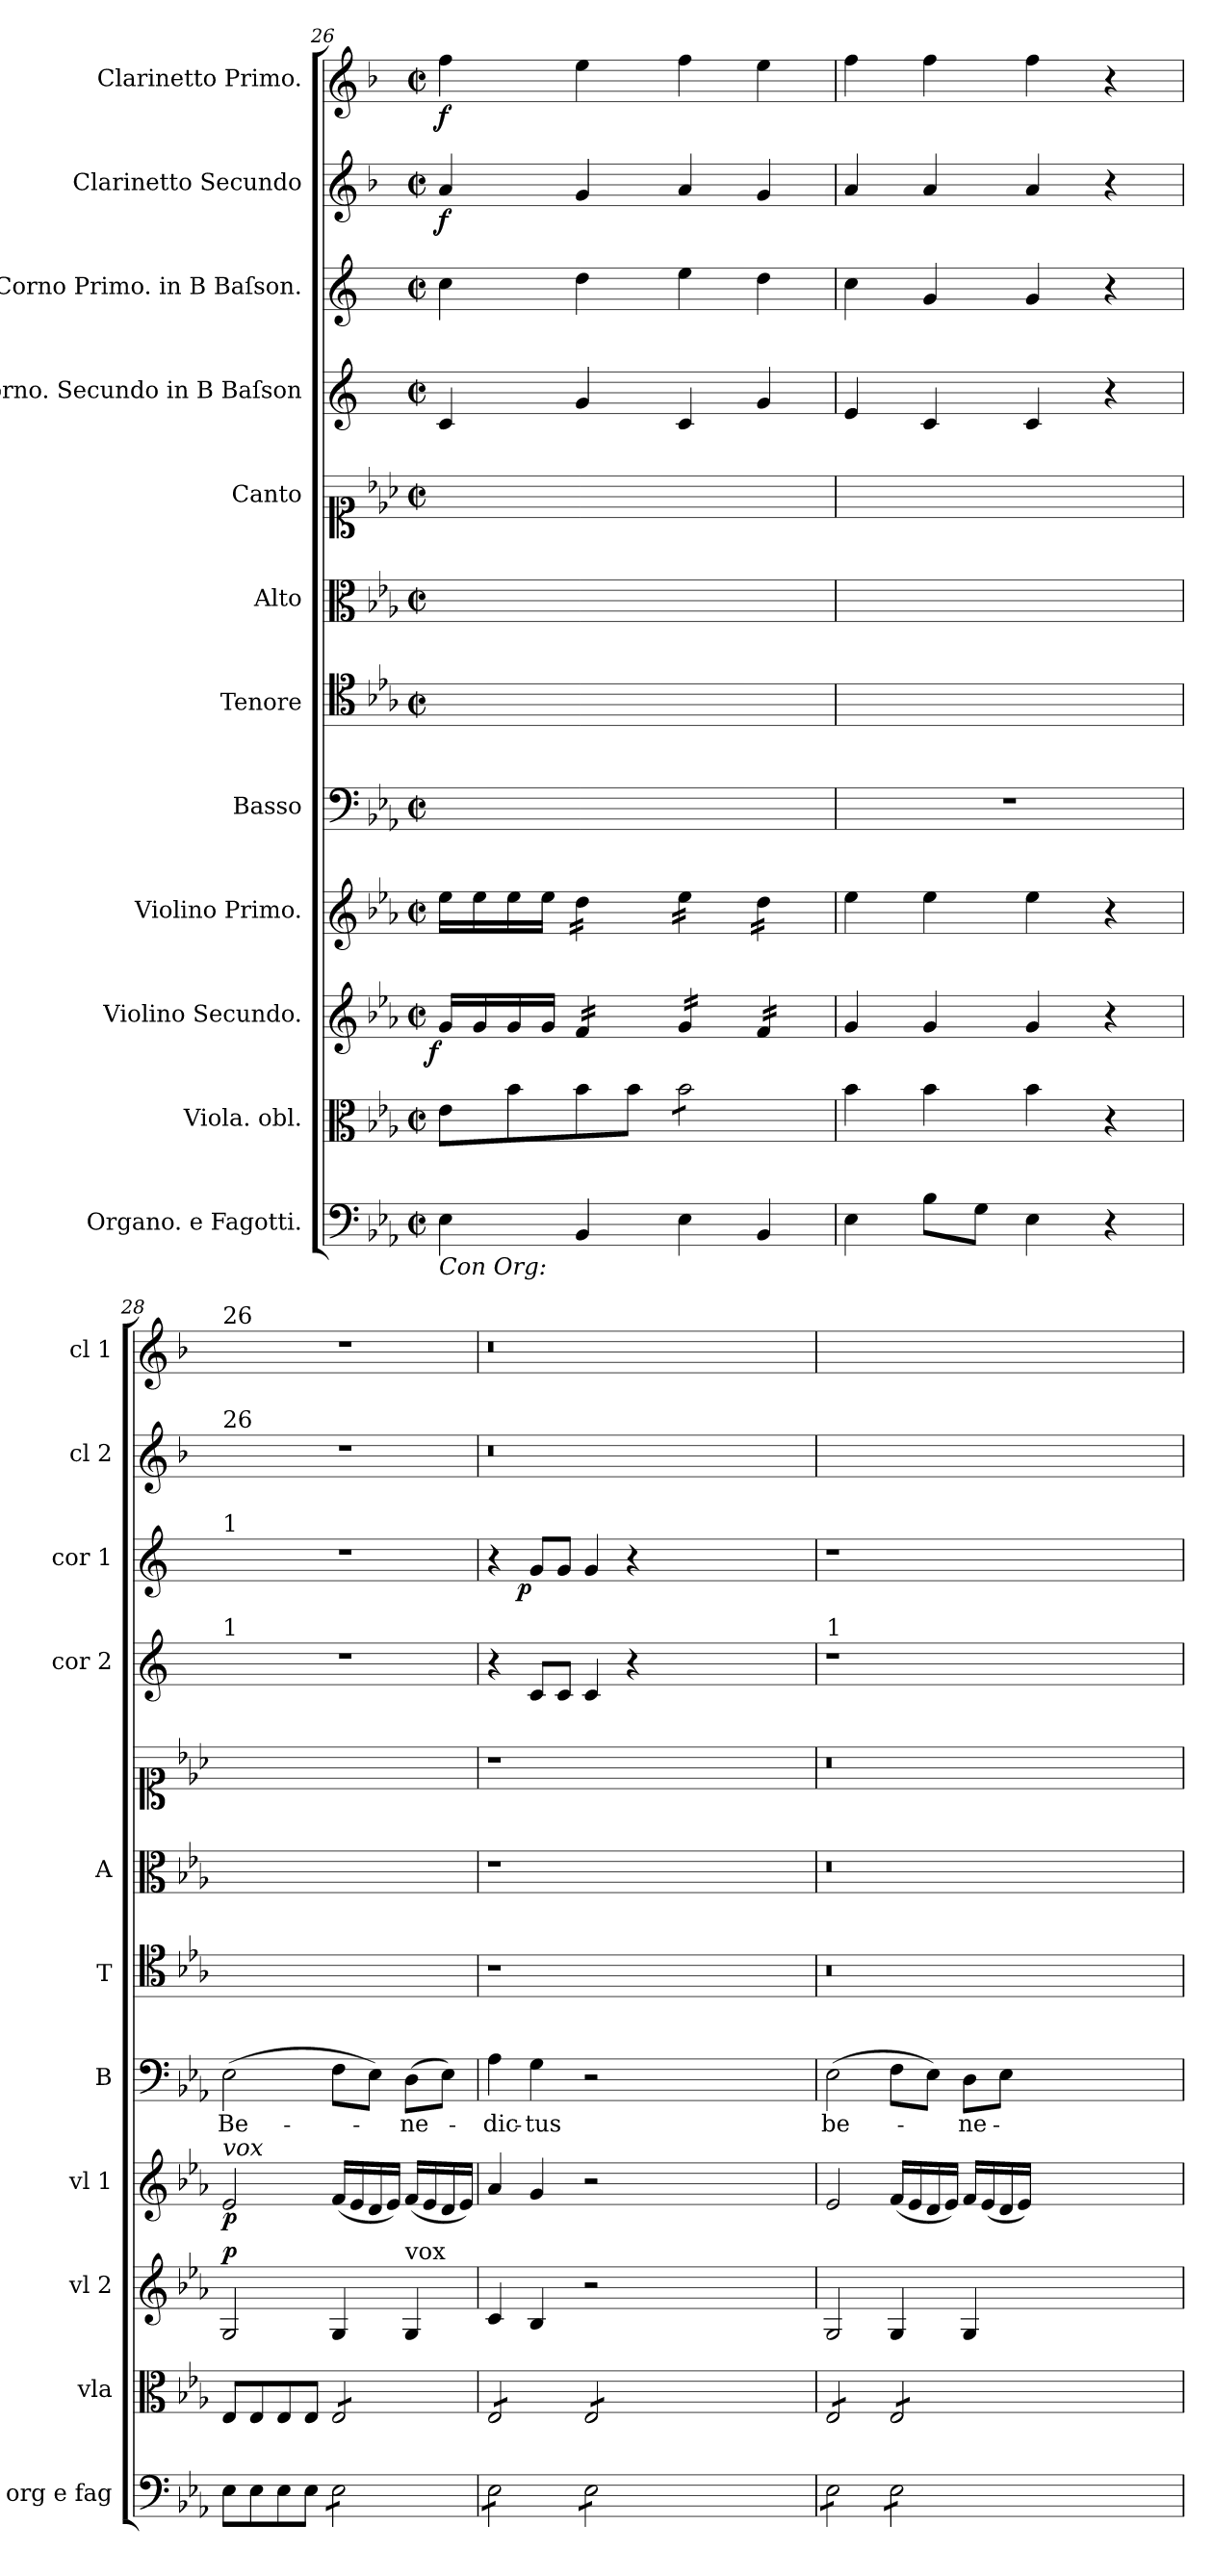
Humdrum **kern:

**kern	**dynam	**kern	**dynam	**kern	**dynam	**kern	**dynam	**kern	**text	**kern	**kern	**kern	**kern	**kern	**dynam	**kern	**dynam	**kern	**dynam
*part12	*part12	*part11	*part11	*part10	*part10	*part9	*part9	*part8	*part8	*part7	*part6	*part5	*part4	*part3	*part3	*part2	*part2	*part1	*part1
*staff12	*staff12	*staff11	*staff11	*staff10	*staff10	*staff9	*staff9	*staff8	*staff8	*staff7	*staff6	*staff5	*staff4	*staff3	*staff3	*staff2	*staff2	*staff1	*staff1
*I"Organo. e Fagotti.	*	*I"Viola. obl.	*	*I"Violino Secundo.	*	*I"Violino Primo.	*	*I"Basso	*	*I"Tenore	*I"Alto	*I"Canto	*I"Corno. Secundo in B Baſson	*I"Corno Primo. in B Baſson.	*	*I"Clarinetto Secundo	*	*I"Clarinetto Primo.	*
*I'org e fag	*	*I'vla	*	*I'vl 2	*	*I'vl 1	*	*I'B	*	*I'T	*I'A	*	*I'cor 2	*I'cor 1	*	*I'cl 2	*	*I'cl 1	*
*clefF4	*	*clefC3	*	*clefG2	*	*clefG2	*	*clefF4	*	*clefC4	*clefC3	*clefC1	*clefG2	*clefG2	*	*clefG2	*	*clefG2	*
*	*	*	*	*	*	*	*	*	*	*	*	*	*ITrd-2c-3	*ITrd-2c-3	*	*ITrd1c2	*	*ITrd1c2	*
*k[b-e-a-]	*	*k[b-e-a-]	*	*k[b-e-a-]	*	*k[b-e-a-]	*	*k[b-e-a-]	*	*k[b-e-a-]	*k[b-e-a-]	*k[b-e-a-]	*k[b-e-a-]	*k[b-e-a-]	*	*k[b-e-a-]	*	*k[b-e-a-]	*
*E-:	*	*E-:	*	*E-:	*	*E-:	*	*E-:	*	*E-:	*E-:	*E-:	*	*	*	*E-:	*	*E-:	*
*M2/2	*	*M2/2	*	*M2/2	*	*M2/2	*	*M2/2	*	*M2/2	*M2/2	*M2/2	*M2/2	*M2/2	*	*M2/2	*	*M2/2	*
*met(c|)	*	*met(c|)	*	*met(c|)	*	*met(c|)	*	*met(c|)	*	*met(c|)	*met(c|)	*met(c|)	*met(c|)	*met(c|)	*	*met(c|)	*	*met(c|)	*
=26	=26	=26	=26	=26	=26	=26	=26	=26	=26	=26	=26	=26	=26	=26	=26	=26	=26	=26	=26
!LO:TX:b:i:t=Con Org&colon;	!	!	!	!	!	!	!	!	!	!	!	!	!	!	!	!	!	!	!
!	!	!	!	!	!LO:DY:rj	!	!	!	!	!	!	!	!	!	!	!	!	!	!
4E-\	.	8e-\L	.	16g/LL	f	16ee-\LL	forto	1ryy	.	1ryy	1ryy	1ryy	4e-/	4ee-\	forto	4g/	f	4ee-\	f
.	.	.	.	16g/	.	16ee-\	.	.	.	.	.	.	.	.	.	.	.	.	.
.	.	8b-\	forto	16g/	.	16ee-\	.	.	.	.	.	.	.	.	.	.	.	.	.
.	.	.	.	16g/JJ	.	16ee-\JJ	.	.	.	.	.	.	.	.	.	.	.	.	.
*	*	*	*	*tremolo	*	*	*	*	*	*	*	*	*	*	*	*	*	*	*
*	*	*	*	*	*	*tremolo	*	*	*	*	*	*	*	*	*	*	*	*	*
4BB-/	.	8b-\	.	16f/LL	.	16dd\LL	.	.	.	.	.	.	4b-/	4ff\	.	4f/	.	4dd\	.
.	.	.	.	16f/	.	16dd\	.	.	.	.	.	.	.	.	.	.	.	.	.
.	.	8b-\J	.	16f/	.	16dd\	.	.	.	.	.	.	.	.	.	.	.	.	.
.	.	.	.	16f/JJ	.	16dd\JJ	.	.	.	.	.	.	.	.	.	.	.	.	.
*	*	*tremolo	*	*	*	*	*	*	*	*	*	*	*	*	*	*	*	*	*
4E-\	.	8b-\L	.	16g/LL	.	16ee-\LL	.	.	.	.	.	.	4e-/	4gg\	.	4g/	.	4ee-\	.
.	.	.	.	16g/	.	16ee-\	.	.	.	.	.	.	.	.	.	.	.	.	.
.	.	8b-\	.	16g/	.	16ee-\	.	.	.	.	.	.	.	.	.	.	.	.	.
.	.	.	.	16g/JJ	.	16ee-\JJ	.	.	.	.	.	.	.	.	.	.	.	.	.
4BB-/	forto	8b-\	.	16f/LL	.	16dd\LL	.	.	.	.	.	.	4b-/	4ff\	.	4f/	.	4dd\	.
.	.	.	.	16f/	.	16dd\	.	.	.	.	.	.	.	.	.	.	.	.	.
.	.	8b-\J	.	16f/	.	16dd\	.	.	.	.	.	.	.	.	.	.	.	.	.
*	*	*Xtremolo	*	*	*	*	*	*	*	*	*	*	*	*	*	*	*	*	*
.	.	.	.	16f/JJ	.	16dd\JJ	.	.	.	.	.	.	.	.	.	.	.	.	.
*	*	*	*	*	*	*Xtremolo	*	*	*	*	*	*	*	*	*	*	*	*	*
*	*	*	*	*Xtremolo	*	*	*	*	*	*	*	*	*	*	*	*	*	*	*
=27	=27	=27	=27	=27	=27	=27	=27	=27	=27	=27	=27	=27	=27	=27	=27	=27	=27	=27	=27
4E-\	.	4b-\	.	4g/	.	4ee-\	.	1r	.	1ryy	1ryy	1ryy	4g/	4ee-\	.	4g/	.	4ee-\	.
8B-\L	.	4b-\	.	4g/	.	4ee-\	.	.	.	.	.	.	4e-/	4b-/	.	4g/	.	4ee-\	.
8G\J	.	.	.	.	.	.	.	.	.	.	.	.	.	.	.	.	.	.	.
4E-\	.	4b-\	.	4g/	.	4ee-\	.	.	.	.	.	.	4e-/	4b-/	.	4g/	.	4ee-\	.
4r	.	4r	.	4r	.	4r	.	.	.	.	.	.	4r	4r	.	4r	.	4r	.
=28	=28	=28	=28	=28	=28	=28	=28	=28	=28	=28	=28	=28	=28	=28	=28	=28	=28	=28	=28
!	!	!	!	!	!	!	!	!	!	!	!	!	!	!	!	!	!	!LO:TX:a:t=26	!
!	!	!	!	!	!	!	!	!	!	!	!	!	!	!	!	!LO:TX:a:t=26	!	!	!
!	!	!	!	!	!	!	!	!	!	!	!	!	!	!LO:TX:a:t=1	!	!	!	!	!
!	!	!	!	!	!	!	!	!	!	!	!	!	!LO:TX:a:t=1	!	!	!	!	!	!
!	!	!	!	!	!	!LO:TX:a:i:t=vox	!	!	!	!	!	!	!	!	!	!	!	!	!
!	!	!	!LO:DY:a	!	!LO:DY:a	!	!	!	!	!	!	!	!	!	!	!	!	!	!
8E-\L	pia&colon;	8E-/L	piano	2G/	p	2e-/	p	(2E-\	Be-	1ryy	1ryy	1ryy	1r	1r	.	1r	.	1r	.
8E-\	.	8E-/	.	.	.	.	.	.	.	.	.	.	.	.	.	.	.	.	.
8E-\	.	8E-/	.	.	.	.	.	.	.	.	.	.	.	.	.	.	.	.	.
8E-\J	.	8E-/J	.	.	.	.	.	.	.	.	.	.	.	.	.	.	.	.	.
!LO:TX:b:t=vox	!	!	!	!	!	!	!	!	!	!	!	!	!	!	!	!	!	!	!
*tremolo	*	*	*	*	*	*	*	*	*	*	*	*	*	*	*	*	*	*	*
*	*	*tremolo	*	*	*	*	*	*	*	*	*	*	*	*	*	*	*	*	*
8E-\L	.	8E-/L	.	4G/	.	(16f/LL	.	8F\L	.	.	.	.	.	.	.	.	.	.	.
.	.	.	.	.	.	16e-/	.	.	.	.	.	.	.	.	.	.	.	.	.
8E-\	.	8E-/	.	.	.	16d/	.	8E-\J)	.	.	.	.	.	.	.	.	.	.	.
.	.	.	.	.	.	16e-/JJ)	.	.	.	.	.	.	.	.	.	.	.	.	.
!	!	!	!	!LO:TX:a:t=vox	!	!	!	!	!	!	!	!	!	!	!	!	!	!	!
8E-\	.	8E-/	.	4G/	.	(16f/LL	.	(8D\L	-ne-	.	.	.	.	.	.	.	.	.	.
.	.	.	.	.	.	16e-/	.	.	.	.	.	.	.	.	.	.	.	.	.
8E-\J	.	8E-/J	.	.	.	16d/	.	8E-\J)	.	.	.	.	.	.	.	.	.	.	.
.	.	.	.	.	.	16e-/JJ)	.	.	.	.	.	.	.	.	.	.	.	.	.
=29	=29	=29	=29	=29	=29	=29	=29	=29	=29	=29	=29	=29	=29	=29	=29	=29	=29	=29	=29
8E-\L	.	8E-/L	.	4c/	.	4a-/	.	4A-\	-dic-	1r	1r	1r	4r	4r	.	0.r	.	0.r	.
8E-\	.	8E-/	.	.	.	.	.	.	.	.	.	.	.	.	.	.	.	.	.
!	!	!	!	!	!	!	!	!	!	!	!	!	!	!	!LO:DY:rj	!	!	!	!
8E-\	.	8E-/	.	4B-/	.	4g/	.	4G\	-tus	.	.	.	8e-/L	8b-/L	p	.	.	.	.
8E-\J	.	8E-/J	.	.	.	.	.	.	.	.	.	.	8e-/J	8b-/J	.	.	.	.	.
8E-\L	.	8E-/L	.	2r	.	2r	.	2r	.	.	.	.	4e-/	4b-/	.	.	.	.	.
8E-\	.	8E-/	.	.	.	.	.	.	.	.	.	.	.	.	.	.	.	.	.
8E-\	.	8E-/	.	.	.	.	.	.	.	.	.	.	4r	4r	.	.	.	.	.
8E-\J	.	8E-/J	.	.	.	.	.	.	.	.	.	.	.	.	.	.	.	.	.
0ryy	.	0ryy	.	0ryy	.	0ryy	.	0ryy	.	0ryy	0ryy	0ryy	0ryy	0ryy	.	.	.	.	.
=30	=30	=30	=30	=30	=30	=30	=30	=30	=30	=30	=30	=30	=30	=30	=30	=30	=30	=30	=30
!	!	!	!	!	!	!	!	!	!	!	!	!	!LO:TX:a:t=1	!	!	!	!	!	!
8E-\L	.	8E-/L	.	2G/	.	2e-/	.	(2E-\	be-	0.r	0.r	0.r	1r	1r	.	0.ryy	.	0.ryy	.
8E-\	.	8E-/	.	.	.	.	.	.	.	.	.	.	.	.	.	.	.	.	.
8E-\	.	8E-/	.	.	.	.	.	.	.	.	.	.	.	.	.	.	.	.	.
8E-\J	.	8E-/J	.	.	.	.	.	.	.	.	.	.	.	.	.	.	.	.	.
8E-\L	.	8E-/L	.	4G/	.	(16f/LL	.	8F\L	.	.	.	.	.	.	.	.	.	.	.
.	.	.	.	.	.	16e-/	.	.	.	.	.	.	.	.	.	.	.	.	.
8E-\	.	8E-/	.	.	.	16d/	.	8E-\J)	.	.	.	.	.	.	.	.	.	.	.
.	.	.	.	.	.	16e-/JJ)	.	.	.	.	.	.	.	.	.	.	.	.	.
8E-\	.	8E-/	.	4G/	.	16f/LL	.	8D\L	-ne-	.	.	.	.	.	.	.	.	.	.
.	.	.	.	.	.	(16e-/	.	.	.	.	.	.	.	.	.	.	.	.	.
8E-\J	.	8E-/J	.	.	.	16d/	.	8E-\J	.	.	.	.	.	.	.	.	.	.	.
*	*	*Xtremolo	*	*	*	*	*	*	*	*	*	*	*	*	*	*	*	*	*
*Xtremolo	*	*	*	*	*	*	*	*	*	*	*	*	*	*	*	*	*	*	*
.	.	.	.	.	.	16e-/JJ)	.	.	.	.	.	.	.	.	.	.	.	.	.
0ryy	.	0ryy	.	0ryy	.	0ryy	.	0ryy	.	.	.	.	0ryy	0ryy	.	.	.	.	.
=	=	=	=	=	=	=	=	=	=	=	=	=	=	=	=	=	=	=	=
*-	*-	*-	*-	*-	*-	*-	*-	*-	*-	*-	*-	*-	*-	*-	*-	*-	*-	*-	*-
